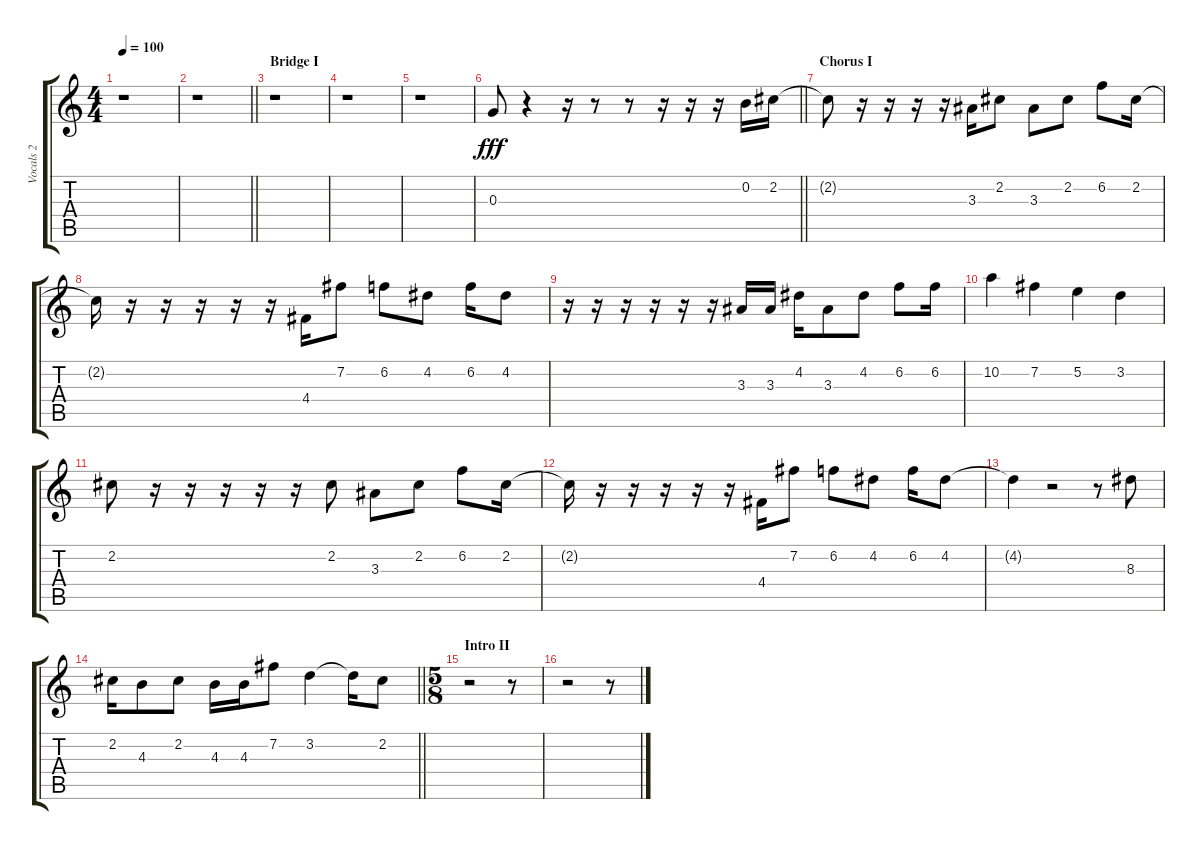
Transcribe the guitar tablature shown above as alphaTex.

\track ("Vocals 2" "Vocals 2") {instrument overdrivenguitar}
\staff {score tabs}
\tuning (E4 B3 G3 D3 A2 E2) {hide}
\ts (4 4)
\tempo 100
\clef g2
\ks c
r.1{dy fff} |
\barLineRight lightlight
r.1 |
\section ("" "Bridge I")
r.1 |
r.1 |
r.1 |
\barLineRight lightlight
0.3.8 r.4 r.16 r.8 r.8 r.16 r.16 r.16 0.2.16 2.2.16 |
\section ("" "Chorus I")
2.2{t}.8 r.16 r.16 r.16 r.16 3.3.16 2.2.8 3.3.8 2.2.8 6.2.8 2.2.16 |
2.2{t}.16 r.16 r.16 r.16 r.16 r.16 4.4.16 7.2.8 6.2.8 4.2.8 6.2.16 4.2.8 |
r.16 r.16 r.16 r.16 r.16 r.16 3.3.16 3.3.16 4.2.16 3.3.8 4.2.8 6.2.8 6.2.16 |
10.2.4 7.2.4 5.2.4 3.2.4 |
2.2.8 r.16 r.16 r.16 r.16 r.16 2.2.8 3.3.8 2.2.8 6.2.8 2.2.16 |
2.2{t}.16 r.16 r.16 r.16 r.16 r.16 4.4.16 7.2.8 6.2.8 4.2.8 6.2.16 4.2.8 |
4.2{t}.4 r.2 r.8 8.3.8 |
\barLineRight lightlight
2.2.16 4.3.8 2.2.8 4.3.16 4.3.16 7.2.8 3.2.4 3.2{t}.16 2.2.8 |
\ts (5 8)
\section ("" "Intro II")
r.2 r.8 |
r.2 r.8
